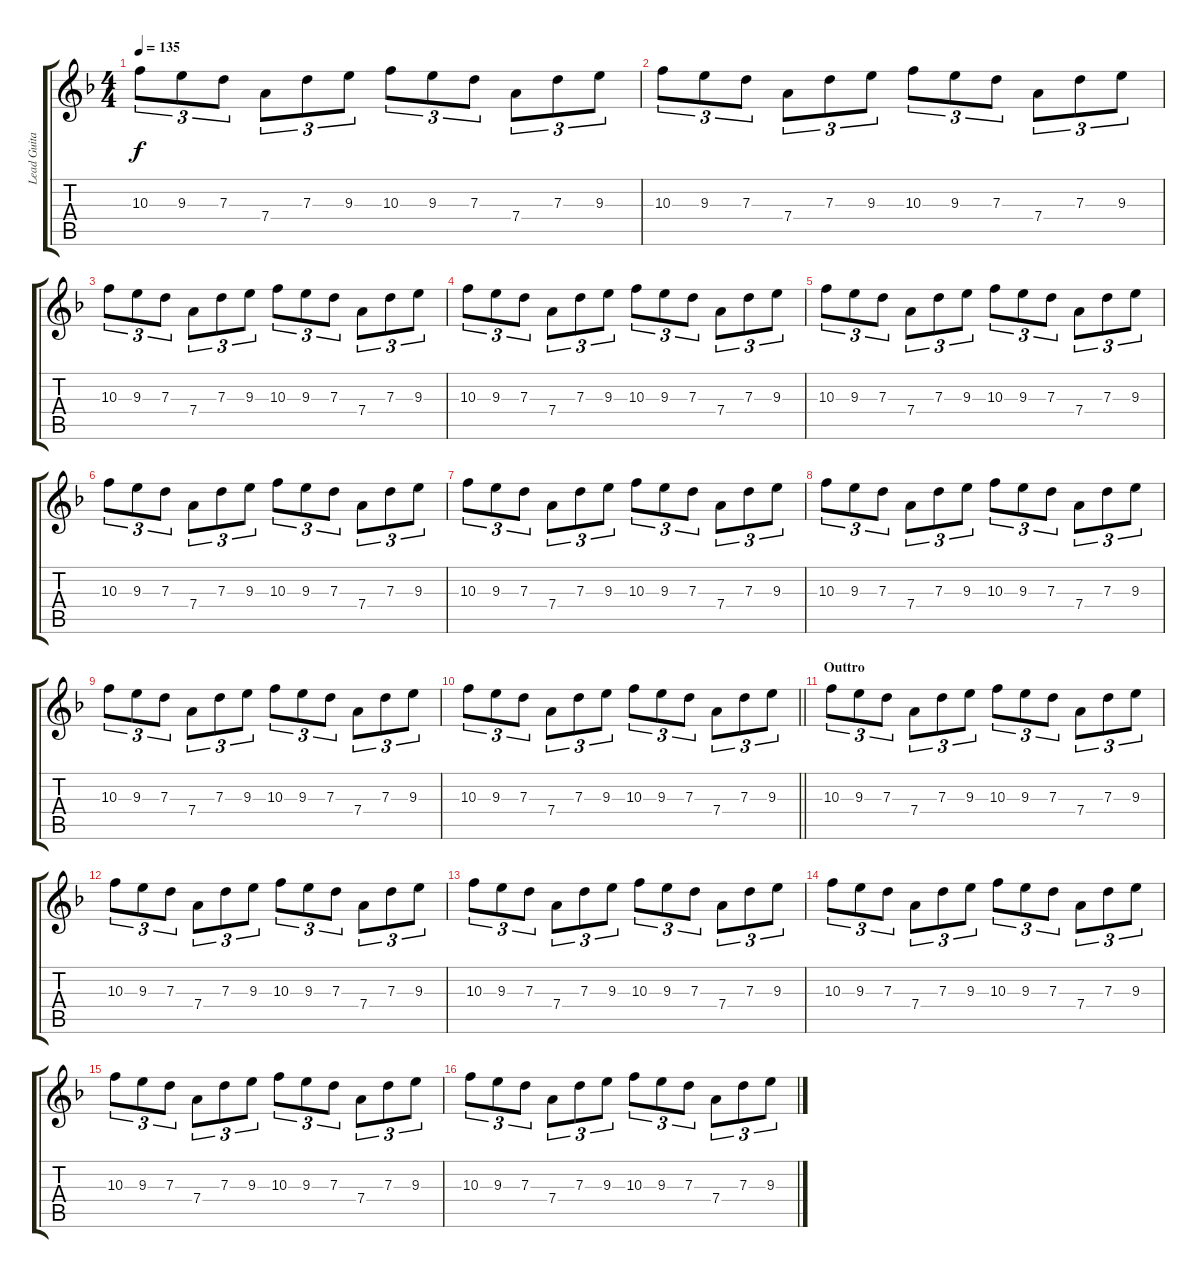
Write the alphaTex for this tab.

\track ("Lead Guitar" "Lead Guita") {instrument distortionguitar}
\staff {score tabs}
\tuning (E4 B3 G3 D3 A2 D2) {hide}
\ts (4 4)
\tempo 135
\clef g2
\ks dminor
10.3.8{tu (3 2) dy f} 9.3.8{tu (3 2)} 7.3.8{tu (3 2)} 7.4.8{tu (3 2)} 7.3.8{tu (3 2)} 9.3.8{tu (3 2)} 10.3.8{tu (3 2)} 9.3.8{tu (3 2)} 7.3.8{tu (3 2)} 7.4.8{tu (3 2)} 7.3.8{tu (3 2)} 9.3.8{tu (3 2)} |
10.3.8{tu (3 2) balance 14} 9.3.8{tu (3 2)} 7.3.8{tu (3 2)} 7.4.8{tu (3 2)} 7.3.8{tu (3 2)} 9.3.8{tu (3 2)} 10.3.8{tu (3 2)} 9.3.8{tu (3 2)} 7.3.8{tu (3 2)} 7.4.8{tu (3 2)} 7.3.8{tu (3 2)} 9.3.8{tu (3 2)} |
10.3.8{tu (3 2)} 9.3.8{tu (3 2)} 7.3.8{tu (3 2)} 7.4.8{tu (3 2)} 7.3.8{tu (3 2)} 9.3.8{tu (3 2)} 10.3.8{tu (3 2)} 9.3.8{tu (3 2)} 7.3.8{tu (3 2)} 7.4.8{tu (3 2)} 7.3.8{tu (3 2)} 9.3.8{tu (3 2)} |
10.3.8{tu (3 2)} 9.3.8{tu (3 2)} 7.3.8{tu (3 2)} 7.4.8{tu (3 2)} 7.3.8{tu (3 2)} 9.3.8{tu (3 2)} 10.3.8{tu (3 2)} 9.3.8{tu (3 2)} 7.3.8{tu (3 2)} 7.4.8{tu (3 2)} 7.3.8{tu (3 2)} 9.3.8{tu (3 2)} |
10.3.8{tu (3 2)} 9.3.8{tu (3 2)} 7.3.8{tu (3 2)} 7.4.8{tu (3 2)} 7.3.8{tu (3 2)} 9.3.8{tu (3 2)} 10.3.8{tu (3 2)} 9.3.8{tu (3 2)} 7.3.8{tu (3 2)} 7.4.8{tu (3 2)} 7.3.8{tu (3 2)} 9.3.8{tu (3 2)} |
10.3.8{tu (3 2)} 9.3.8{tu (3 2)} 7.3.8{tu (3 2)} 7.4.8{tu (3 2)} 7.3.8{tu (3 2)} 9.3.8{tu (3 2)} 10.3.8{tu (3 2)} 9.3.8{tu (3 2)} 7.3.8{tu (3 2)} 7.4.8{tu (3 2)} 7.3.8{tu (3 2)} 9.3.8{tu (3 2)} |
10.3.8{tu (3 2)} 9.3.8{tu (3 2)} 7.3.8{tu (3 2)} 7.4.8{tu (3 2)} 7.3.8{tu (3 2)} 9.3.8{tu (3 2)} 10.3.8{tu (3 2)} 9.3.8{tu (3 2)} 7.3.8{tu (3 2)} 7.4.8{tu (3 2)} 7.3.8{tu (3 2)} 9.3.8{tu (3 2)} |
10.3.8{tu (3 2)} 9.3.8{tu (3 2)} 7.3.8{tu (3 2)} 7.4.8{tu (3 2)} 7.3.8{tu (3 2)} 9.3.8{tu (3 2)} 10.3.8{tu (3 2)} 9.3.8{tu (3 2)} 7.3.8{tu (3 2)} 7.4.8{tu (3 2)} 7.3.8{tu (3 2)} 9.3.8{tu (3 2)} |
10.3.8{tu (3 2)} 9.3.8{tu (3 2)} 7.3.8{tu (3 2)} 7.4.8{tu (3 2)} 7.3.8{tu (3 2)} 9.3.8{tu (3 2)} 10.3.8{tu (3 2)} 9.3.8{tu (3 2)} 7.3.8{tu (3 2)} 7.4.8{tu (3 2)} 7.3.8{tu (3 2)} 9.3.8{tu (3 2)} |
\barLineRight lightlight
10.3.8{tu (3 2)} 9.3.8{tu (3 2)} 7.3.8{tu (3 2)} 7.4.8{tu (3 2)} 7.3.8{tu (3 2)} 9.3.8{tu (3 2)} 10.3.8{tu (3 2)} 9.3.8{tu (3 2)} 7.3.8{tu (3 2)} 7.4.8{tu (3 2)} 7.3.8{tu (3 2)} 9.3.8{tu (3 2)} |
\section ("" "Outtro")
10.3.8{tu (3 2) balance 2} 9.3.8{tu (3 2)} 7.3.8{tu (3 2)} 7.4.8{tu (3 2)} 7.3.8{tu (3 2)} 9.3.8{tu (3 2)} 10.3.8{tu (3 2)} 9.3.8{tu (3 2)} 7.3.8{tu (3 2)} 7.4.8{tu (3 2)} 7.3.8{tu (3 2)} 9.3.8{tu (3 2)} |
10.3.8{tu (3 2)} 9.3.8{tu (3 2)} 7.3.8{tu (3 2)} 7.4.8{tu (3 2)} 7.3.8{tu (3 2)} 9.3.8{tu (3 2)} 10.3.8{tu (3 2)} 9.3.8{tu (3 2)} 7.3.8{tu (3 2)} 7.4.8{tu (3 2)} 7.3.8{tu (3 2)} 9.3.8{tu (3 2)} |
10.3.8{tu (3 2)} 9.3.8{tu (3 2)} 7.3.8{tu (3 2)} 7.4.8{tu (3 2)} 7.3.8{tu (3 2)} 9.3.8{tu (3 2)} 10.3.8{tu (3 2)} 9.3.8{tu (3 2)} 7.3.8{tu (3 2)} 7.4.8{tu (3 2)} 7.3.8{tu (3 2)} 9.3.8{tu (3 2)} |
10.3.8{tu (3 2) balance 8} 9.3.8{tu (3 2)} 7.3.8{tu (3 2)} 7.4.8{tu (3 2)} 7.3.8{tu (3 2)} 9.3.8{tu (3 2)} 10.3.8{tu (3 2)} 9.3.8{tu (3 2)} 7.3.8{tu (3 2)} 7.4.8{tu (3 2)} 7.3.8{tu (3 2)} 9.3.8{tu (3 2)} |
10.3.8{tu (3 2)} 9.3.8{tu (3 2)} 7.3.8{tu (3 2)} 7.4.8{tu (3 2)} 7.3.8{tu (3 2)} 9.3.8{tu (3 2)} 10.3.8{tu (3 2)} 9.3.8{tu (3 2)} 7.3.8{tu (3 2)} 7.4.8{tu (3 2)} 7.3.8{tu (3 2)} 9.3.8{tu (3 2)} |
10.3.8{tu (3 2) volume 0} 9.3.8{tu (3 2)} 7.3.8{tu (3 2)} 7.4.8{tu (3 2)} 7.3.8{tu (3 2)} 9.3.8{tu (3 2)} 10.3.8{tu (3 2)} 9.3.8{tu (3 2)} 7.3.8{tu (3 2)} 7.4.8{tu (3 2)} 7.3.8{tu (3 2)} 9.3.8{tu (3 2)}
